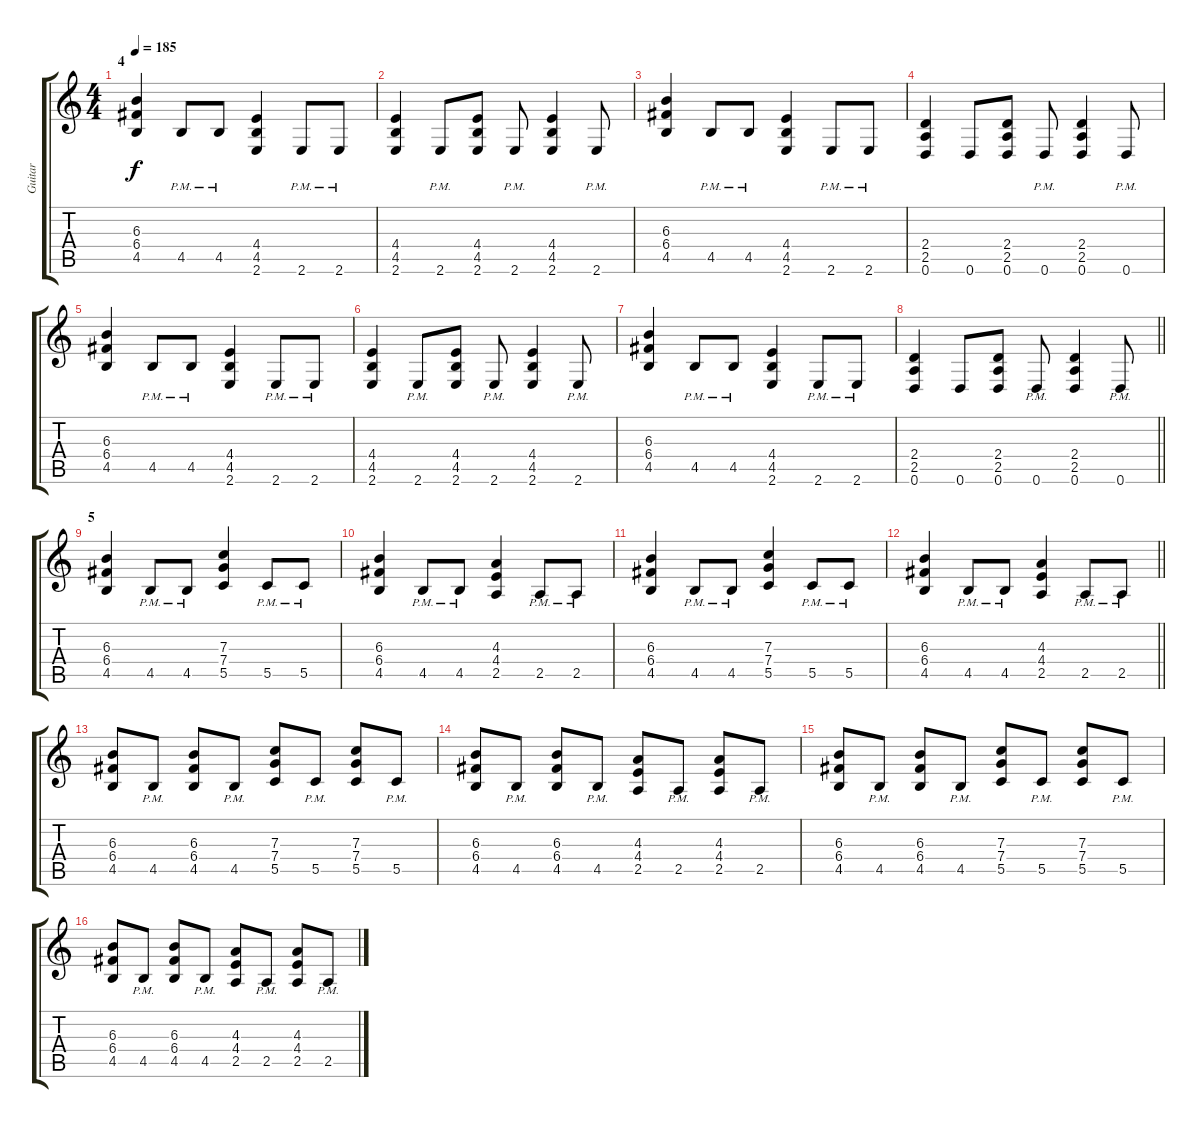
\track ("Guitar" "Guitar") {instrument distortionguitar}
\staff {score tabs}
\tuning (D4 A3 F3 C3 G2 D2) {hide}
\ts (4 4)
\section ("" "4")
\tempo 185
\clef g2
\ks c
(6.3 6.4 4.5).4{dy f} 4.5{pm}.8 4.5{pm}.8 (4.4 4.5 2.6).4 2.6{pm}.8 2.6{pm}.8 |
(4.4 4.5 2.6).4 2.6{pm}.8 (4.4 4.5 2.6).8 2.6{pm}.8 (4.4 4.5 2.6).4 2.6{pm}.8 |
(6.3 6.4 4.5).4 4.5{pm}.8 4.5{pm}.8 (4.4 4.5 2.6).4 2.6{pm}.8 2.6{pm}.8 |
(2.4 2.5 0.6).4 0.6.8 (2.4 2.5 0.6).8 0.6{pm}.8 (2.4 2.5 0.6).4 0.6{pm}.8 |
(6.3 6.4 4.5).4 4.5{pm}.8 4.5{pm}.8 (4.4 4.5 2.6).4 2.6{pm}.8 2.6{pm}.8 |
(4.4 4.5 2.6).4 2.6{pm}.8 (4.4 4.5 2.6).8 2.6{pm}.8 (4.4 4.5 2.6).4 2.6{pm}.8 |
(6.3 6.4 4.5).4 4.5{pm}.8 4.5{pm}.8 (4.4 4.5 2.6).4 2.6{pm}.8 2.6{pm}.8 |
\barLineRight lightlight
(2.4 2.5 0.6).4 0.6.8 (2.4 2.5 0.6).8 0.6{pm}.8 (2.4 2.5 0.6).4 0.6{pm}.8 |
\section ("" "5")
(6.3 6.4 4.5).4 4.5{pm}.8 4.5{pm}.8 (7.3 7.4 5.5).4 5.5{pm}.8 5.5{pm}.8 |
(6.3 6.4 4.5).4 4.5{pm}.8 4.5{pm}.8 (4.3 4.4 2.5).4 2.5{pm}.8 2.5{pm}.8 |
(6.3 6.4 4.5).4 4.5{pm}.8 4.5{pm}.8 (7.3 7.4 5.5).4 5.5{pm}.8 5.5{pm}.8 |
\barLineRight lightlight
(6.3 6.4 4.5).4 4.5{pm}.8 4.5{pm}.8 (4.3 4.4 2.5).4 2.5{pm}.8 2.5{pm}.8 |
\section ("" "")
(6.3 6.4 4.5).8 4.5{pm}.8 (6.3 6.4 4.5).8 4.5{pm}.8 (7.3 7.4 5.5).8 5.5{pm}.8 (7.3 7.4 5.5).8 5.5{pm}.8 |
(6.3 6.4 4.5).8 4.5{pm}.8 (6.3 6.4 4.5).8 4.5{pm}.8 (4.3 4.4 2.5).8 2.5{pm}.8 (4.3 4.4 2.5).8 2.5{pm}.8 |
(6.3 6.4 4.5).8 4.5{pm}.8 (6.3 6.4 4.5).8 4.5{pm}.8 (7.3 7.4 5.5).8 5.5{pm}.8 (7.3 7.4 5.5).8 5.5{pm}.8 |
(6.3 6.4 4.5).8 4.5{pm}.8 (6.3 6.4 4.5).8 4.5{pm}.8 (4.3 4.4 2.5).8 2.5{pm}.8 (4.3 4.4 2.5).8 2.5{pm}.8
